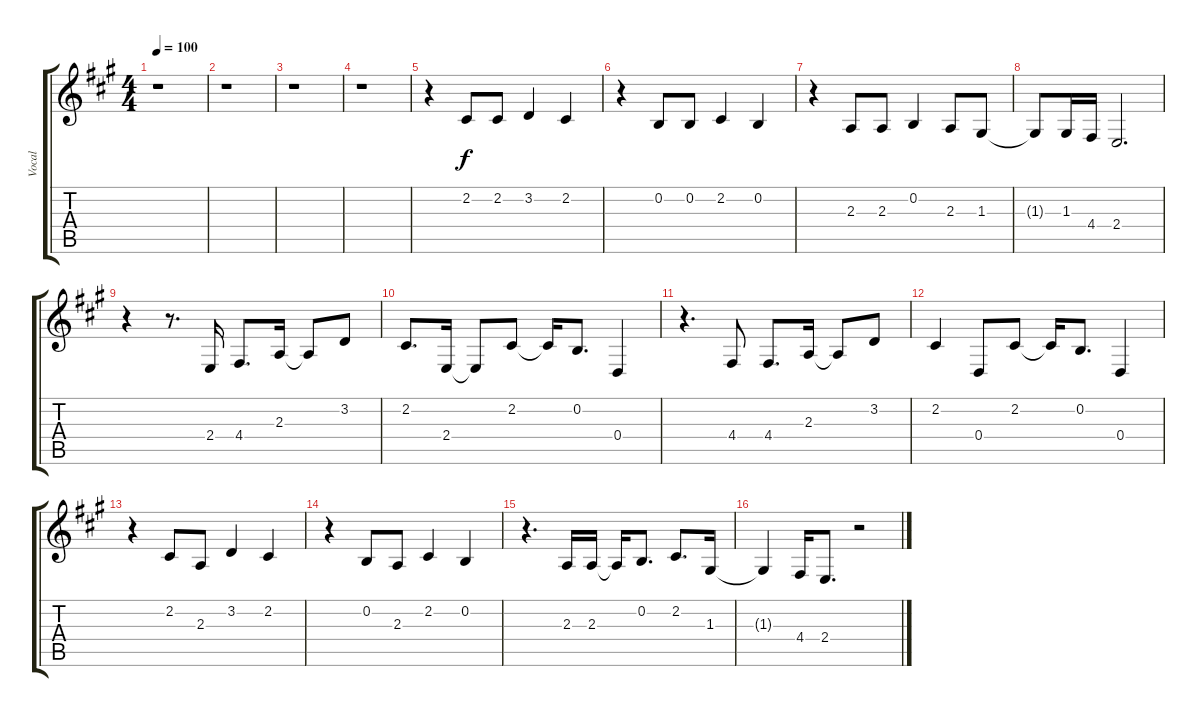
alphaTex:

\track ("Vocal" "Vocal") {instrument tenorsax}
\staff {score tabs}
\tuning (E4 B3 G3 D3 A2 E2) {hide}
\ts (4 4)
\tempo 100
\clef g2
\ks a
r.1{dy f instrument tenorsax} |
r.1 |
r.1 |
r.1 |
r.4 2.2.8 2.2.8 3.2.4 2.2.4 |
r.4 0.2.8 0.2.8 2.2.4 0.2.4 |
r.4 2.3.8 2.3.8 0.2.4 2.3.8 1.3.8 |
1.3{t}.8 1.3.16 4.4.16 2.4.2{d} |
r.4 r.8{d} 2.4.16 4.4.8{d} 2.3.16 2.3{t}.8 3.2.8 |
2.2.8{d} 2.4.16 2.4{t}.8 2.2.8 2.2{t}.16 0.2.8{d} 0.4.4 |
r.4{d} 4.4.8 4.4.8{d} 2.3.16 2.3{t}.8 3.2.8 |
2.2.4 0.4.8 2.2.8 2.2{t}.16 0.2.8{d} 0.4.4 |
r.4 2.2.8 2.3.8 3.2.4 2.2.4 |
r.4 0.2.8 2.3.8 2.2.4 0.2.4 |
r.4{d} 2.3.16 2.3.16 2.3{t}.16 0.2.8{d} 2.2.8{d} 1.3.16 |
1.3{t}.4 4.4.16 2.4.8{d} r.2
